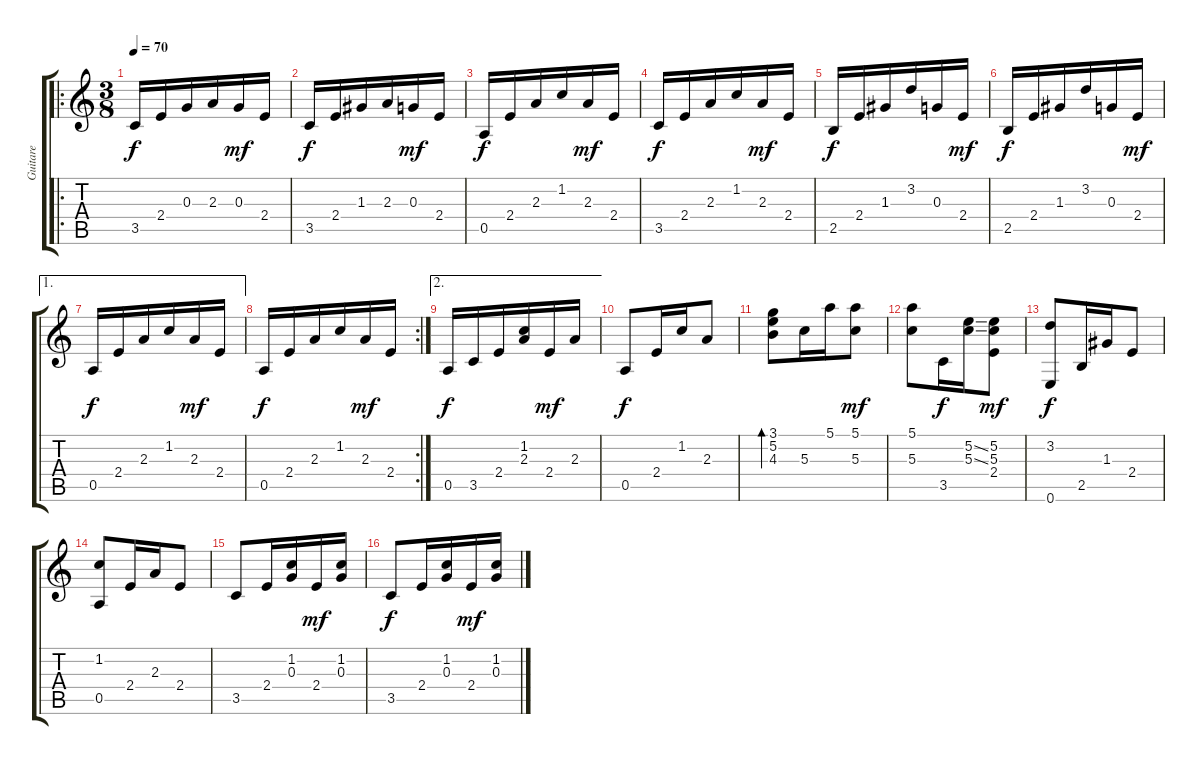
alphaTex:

\track ("Guitare" "Guitare") {instrument acousticguitarnylon}
\staff {score tabs}
\tuning (E4 B3 G3 D3 A2 E2) {hide}
\ro
\ts (3 8)
\tempo 70
\clef g2
\ks c
3.5.16{dy f} 2.4.16 0.3.16 2.3.16 0.3.16{dy mf} 2.4.16 |
3.5.16{dy f} 2.4.16 1.3.16 2.3.16 0.3.16{dy mf} 2.4.16 |
0.5.16{dy f} 2.4.16 2.3.16 1.2.16 2.3.16{dy mf} 2.4.16 |
3.5.16{dy f} 2.4.16 2.3.16 1.2.16 2.3.16{dy mf} 2.4.16 |
2.5.16{dy f} 2.4.16 1.3.16 3.2.16 0.3.16 2.4.16{dy mf} |
2.5.16{dy f} 2.4.16 1.3.16 3.2.16 0.3.16 2.4.16{dy mf} |
\ae 1
0.5.16{dy f} 2.4.16 2.3.16 1.2.16 2.3.16{dy mf} 2.4.16 |
\rc 2
0.5.16{dy f} 2.4.16 2.3.16 1.2.16 2.3.16{dy mf} 2.4.16 |
\ae 2
0.5.16{dy f} 3.5.16 2.4.16 (1.2 2.3).16 2.4.16{dy mf} 2.3.16 |
0.5.8{dy f} 2.4.16 1.2.16 2.3.8 |
(3.1 5.2 4.3).8{bd 120} 5.3.16 5.1.16 (5.1 5.3).8{dy mf} |
(5.1 5.3).8 3.5.16{dy f} (5.2{ss} 5.3{ss}).16 (5.2 5.3 2.4).8{dy mf} |
(3.2 0.6).8{dy f} 2.5.16 1.3.16 2.4.8 |
(1.2 0.5).8 2.4.16 2.3.16 2.4.8 |
3.5.8 2.4.16 (1.2 0.3).16 2.4.16{dy mf} (1.2 0.3).16 |
3.5.8{dy f} 2.4.16 (1.2 0.3).16 2.4.16{dy mf} (1.2 0.3).16
